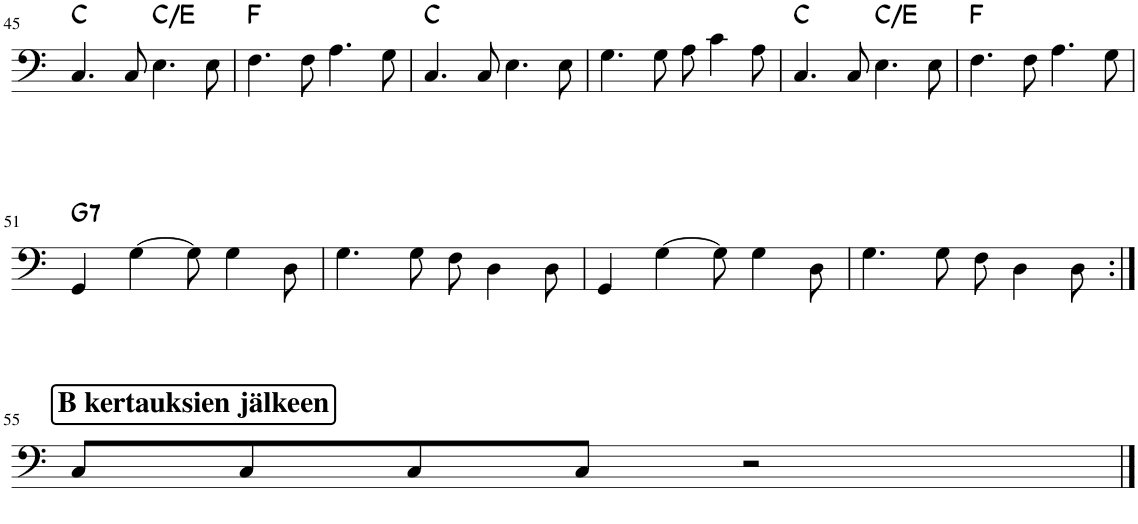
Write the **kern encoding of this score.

**kern	**harte
*part1	*part1
*staff1	*
*I"Akustinen basso	*
*I'Basso	*
!!LO:PB:g=z
*clefF4	*
*Trd7c12	*
*k[]	*
*M4/4	*
*met(c)	*
=45	=45
4.C/	C:maj
8C/	.
4.E\	C:maj/3
8E\	.
=46	=46
4.F\	F:maj
8F\	.
4.A\	.
8G\	.
=47	=47
4.C/	C:maj
8C/	.
4.E\	.
8E\	.
=48	=48
4.G\	.
8G\	.
8A\	.
4c\	.
8A\	.
=49	=49
4.C/	C:maj
8C/	.
4.E\	C:maj/3
8E\	.
=50	=50
4.F\	F:maj
8F\	.
4.A\	.
8G\	.
!!LO:LB:g=z
=51	=51
!	!LO:H:kt=7
4GG/	G:7
[4G\	.
8G\]	.
4G\	.
8D\	.
=52	=52
4.G\	.
8G\	.
8F\	.
4D\	.
8D\	.
=53	=53
4GG/	.
[4G\	.
8G\]	.
4G\	.
8D\	.
=54	=54
4.G\	.
8G\	.
8F\	.
4D\	.
8D\	.
!!LO:LB:g=z
!!LO:REH:place=s1:a:B:cj:fs=14:t=B kertauksien jälkeen
=55:|!	=55:|!
8C/L	.
8C/	.
8C/	.
8C/J	.
2r	.
==	==
*-	*-
